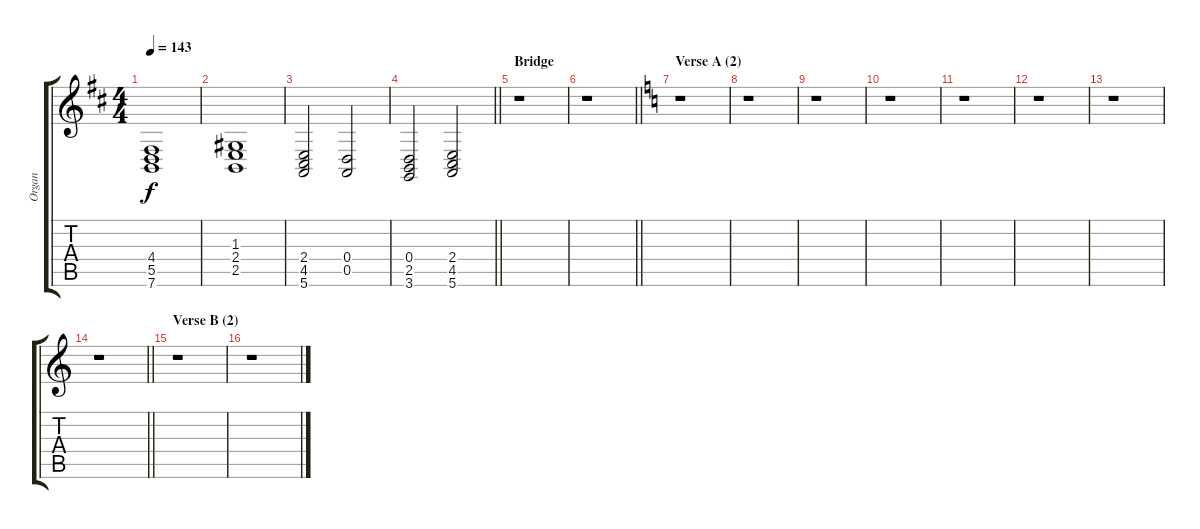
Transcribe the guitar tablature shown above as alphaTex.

\track ("Organ" "Organ") {instrument rockorgan}
\staff {score tabs}
\tuning (E4 B3 G3 D3 A2 E2) {hide}
\ts (4 4)
\tempo 143
\clef g2
\ks d
(4.4 5.5 7.6).1{dy f} |
(1.3 2.4 2.5).1 |
(2.4 4.5 5.6).2 (0.4 0.5).2 |
\barLineRight lightlight
(0.4 2.5 3.6).2 (2.4 4.5 5.6).2 |
\section ("" "Bridge")
r.1 |
\barLineRight lightlight
r.1 |
\section ("" "Verse A (2)")
\ks aminor
r.1 |
r.1 |
r.1 |
r.1 |
r.1 |
r.1 |
r.1 |
\barLineRight lightlight
r.1 |
\section ("" "Verse B (2)")
r.1 |
r.1
